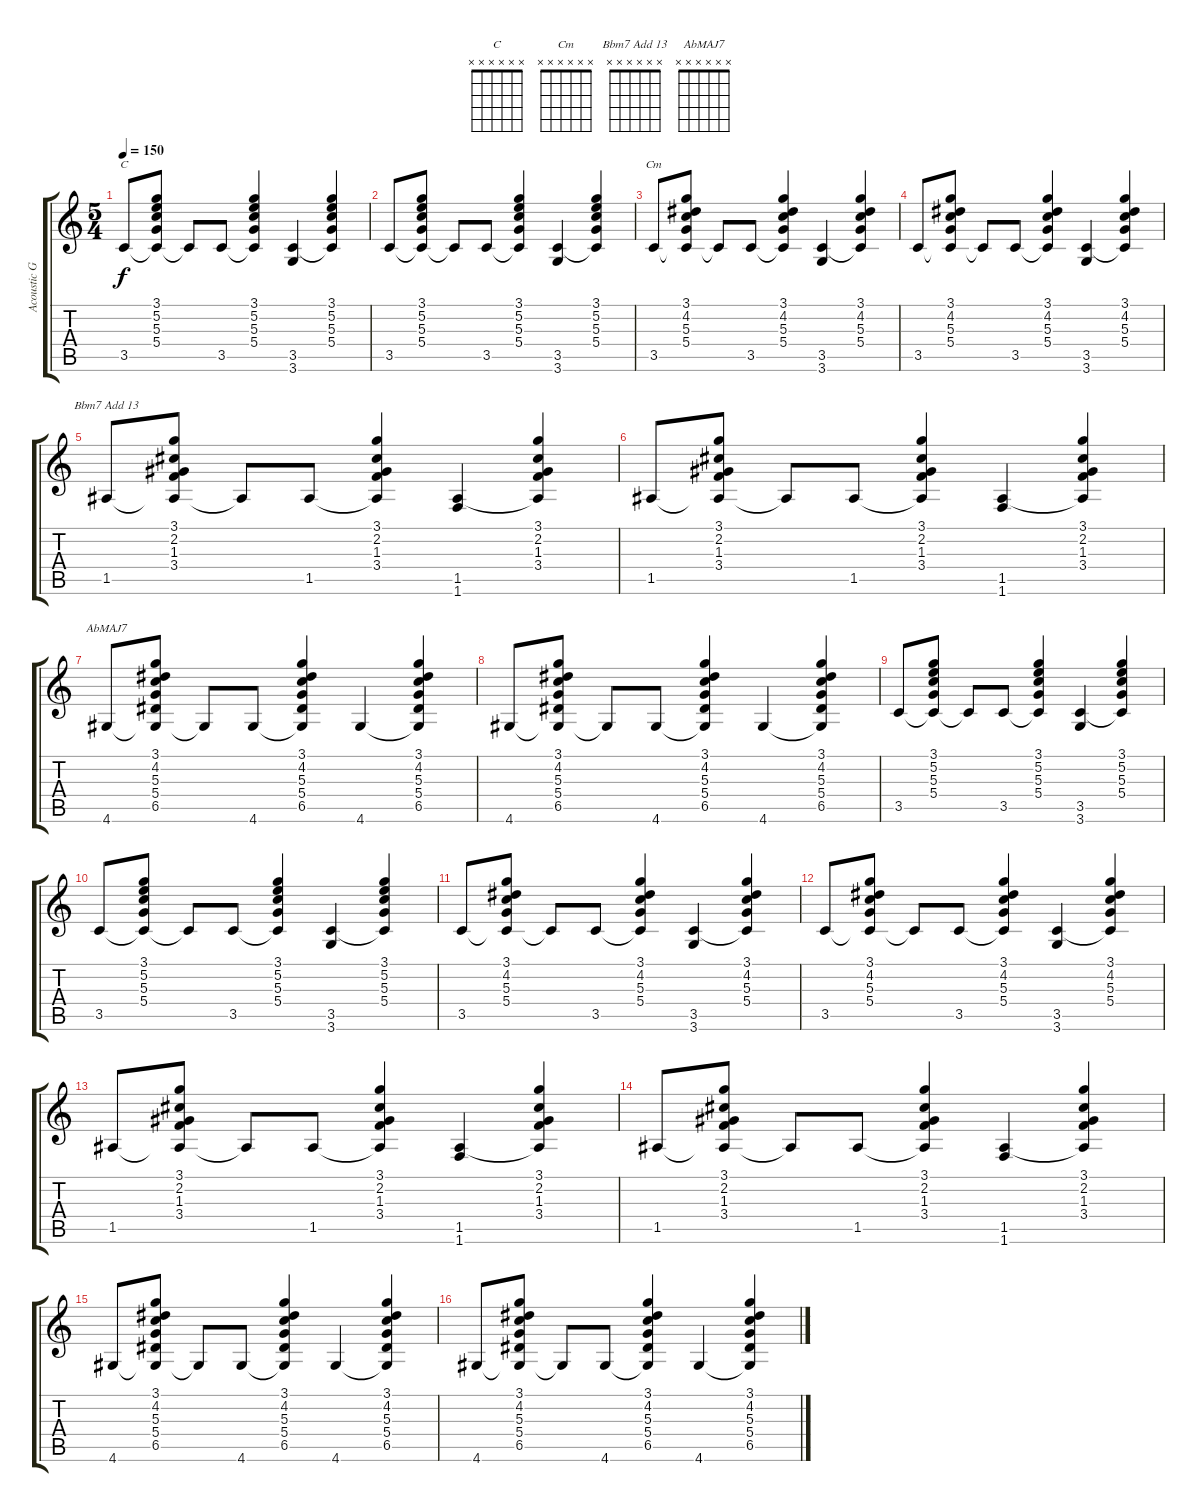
\track ("Acoustic Guitar" "Acoustic G") {instrument acousticguitarsteel}
\staff {score tabs}
\tuning (E4 B3 G3 D3 A2 E2) {hide}
\chord ("C" x x x x x x)
\chord ("Cm" x x x x x x)
\chord ("Bbm7 Add 13" x x x x x x)
\chord ("AbMAJ7" x x x x x x)
\ts (5 4)
\tempo 150
\clef g2
\ks c
3.5.8{ch "C" dy f} (3.1 5.2 5.3 5.4 3.5{t}).8 3.5{t}.8 3.5.8 (3.1 5.2 5.3 5.4 3.5{t}).4 (3.5 3.6).4 (3.1 5.2 5.3 5.4 3.5{t}).4 |
3.5.8 (3.1 5.2 5.3 5.4 3.5{t}).8 3.5{t}.8 3.5.8 (3.1 5.2 5.3 5.4 3.5{t}).4 (3.5 3.6).4 (3.1 5.2 5.3 5.4 3.5{t}).4 |
3.5.8{ch "Cm"} (3.1 4.2 5.3 5.4 3.5{t}).8 3.5{t}.8 3.5.8 (3.1 4.2 5.3 5.4 3.5{t}).4 (3.5 3.6).4 (3.1 4.2 5.3 5.4 3.5{t}).4 |
3.5.8 (3.1 4.2 5.3 5.4 3.5{t}).8 3.5{t}.8 3.5.8 (3.1 4.2 5.3 5.4 3.5{t}).4 (3.5 3.6).4 (3.1 4.2 5.3 5.4 3.5{t}).4 |
1.5.8{ch "Bbm7 Add 13"} (3.1 2.2 1.3 3.4 1.5{t}).8 1.5{t}.8 1.5.8 (3.1 2.2 1.3 3.4 1.5{t}).4 (1.5 1.6).4 (3.1 2.2 1.3 3.4 1.5{t}).4 |
1.5.8 (3.1 2.2 1.3 3.4 1.5{t}).8 1.5{t}.8 1.5.8 (3.1 2.2 1.3 3.4 1.5{t}).4 (1.5 1.6).4 (3.1 2.2 1.3 3.4 1.5{t}).4 |
4.6.8{ch "AbMAJ7"} (3.1 4.2 5.3 5.4 6.5 4.6{t}).8 4.6{t}.8 4.6.8 (3.1 4.2 5.3 5.4 6.5 4.6{t}).4 4.6.4 (3.1 4.2 5.3 5.4 6.5 4.6{t}).4 |
4.6.8 (3.1 4.2 5.3 5.4 6.5 4.6{t}).8 4.6{t}.8 4.6.8 (3.1 4.2 5.3 5.4 6.5 4.6{t}).4 4.6.4 (3.1 4.2 5.3 5.4 6.5 4.6{t}).4 |
3.5.8 (3.1 5.2 5.3 5.4 3.5{t}).8 3.5{t}.8 3.5.8 (3.1 5.2 5.3 5.4 3.5{t}).4 (3.5 3.6).4 (3.1 5.2 5.3 5.4 3.5{t}).4 |
3.5.8 (3.1 5.2 5.3 5.4 3.5{t}).8 3.5{t}.8 3.5.8 (3.1 5.2 5.3 5.4 3.5{t}).4 (3.5 3.6).4 (3.1 5.2 5.3 5.4 3.5{t}).4 |
3.5.8 (3.1 4.2 5.3 5.4 3.5{t}).8 3.5{t}.8 3.5.8 (3.1 4.2 5.3 5.4 3.5{t}).4 (3.5 3.6).4 (3.1 4.2 5.3 5.4 3.5{t}).4 |
3.5.8 (3.1 4.2 5.3 5.4 3.5{t}).8 3.5{t}.8 3.5.8 (3.1 4.2 5.3 5.4 3.5{t}).4 (3.5 3.6).4 (3.1 4.2 5.3 5.4 3.5{t}).4 |
1.5.8 (3.1 2.2 1.3 3.4 1.5{t}).8 1.5{t}.8 1.5.8 (3.1 2.2 1.3 3.4 1.5{t}).4 (1.5 1.6).4 (3.1 2.2 1.3 3.4 1.5{t}).4 |
1.5.8 (3.1 2.2 1.3 3.4 1.5{t}).8 1.5{t}.8 1.5.8 (3.1 2.2 1.3 3.4 1.5{t}).4 (1.5 1.6).4 (3.1 2.2 1.3 3.4 1.5{t}).4 |
4.6.8 (3.1 4.2 5.3 5.4 6.5 4.6{t}).8 4.6{t}.8 4.6.8 (3.1 4.2 5.3 5.4 6.5 4.6{t}).4 4.6.4 (3.1 4.2 5.3 5.4 6.5 4.6{t}).4 |
4.6.8 (3.1 4.2 5.3 5.4 6.5 4.6{t}).8 4.6{t}.8 4.6.8 (3.1 4.2 5.3 5.4 6.5 4.6{t}).4 4.6.4 (3.1 4.2 5.3 5.4 6.5 4.6{t}).4
